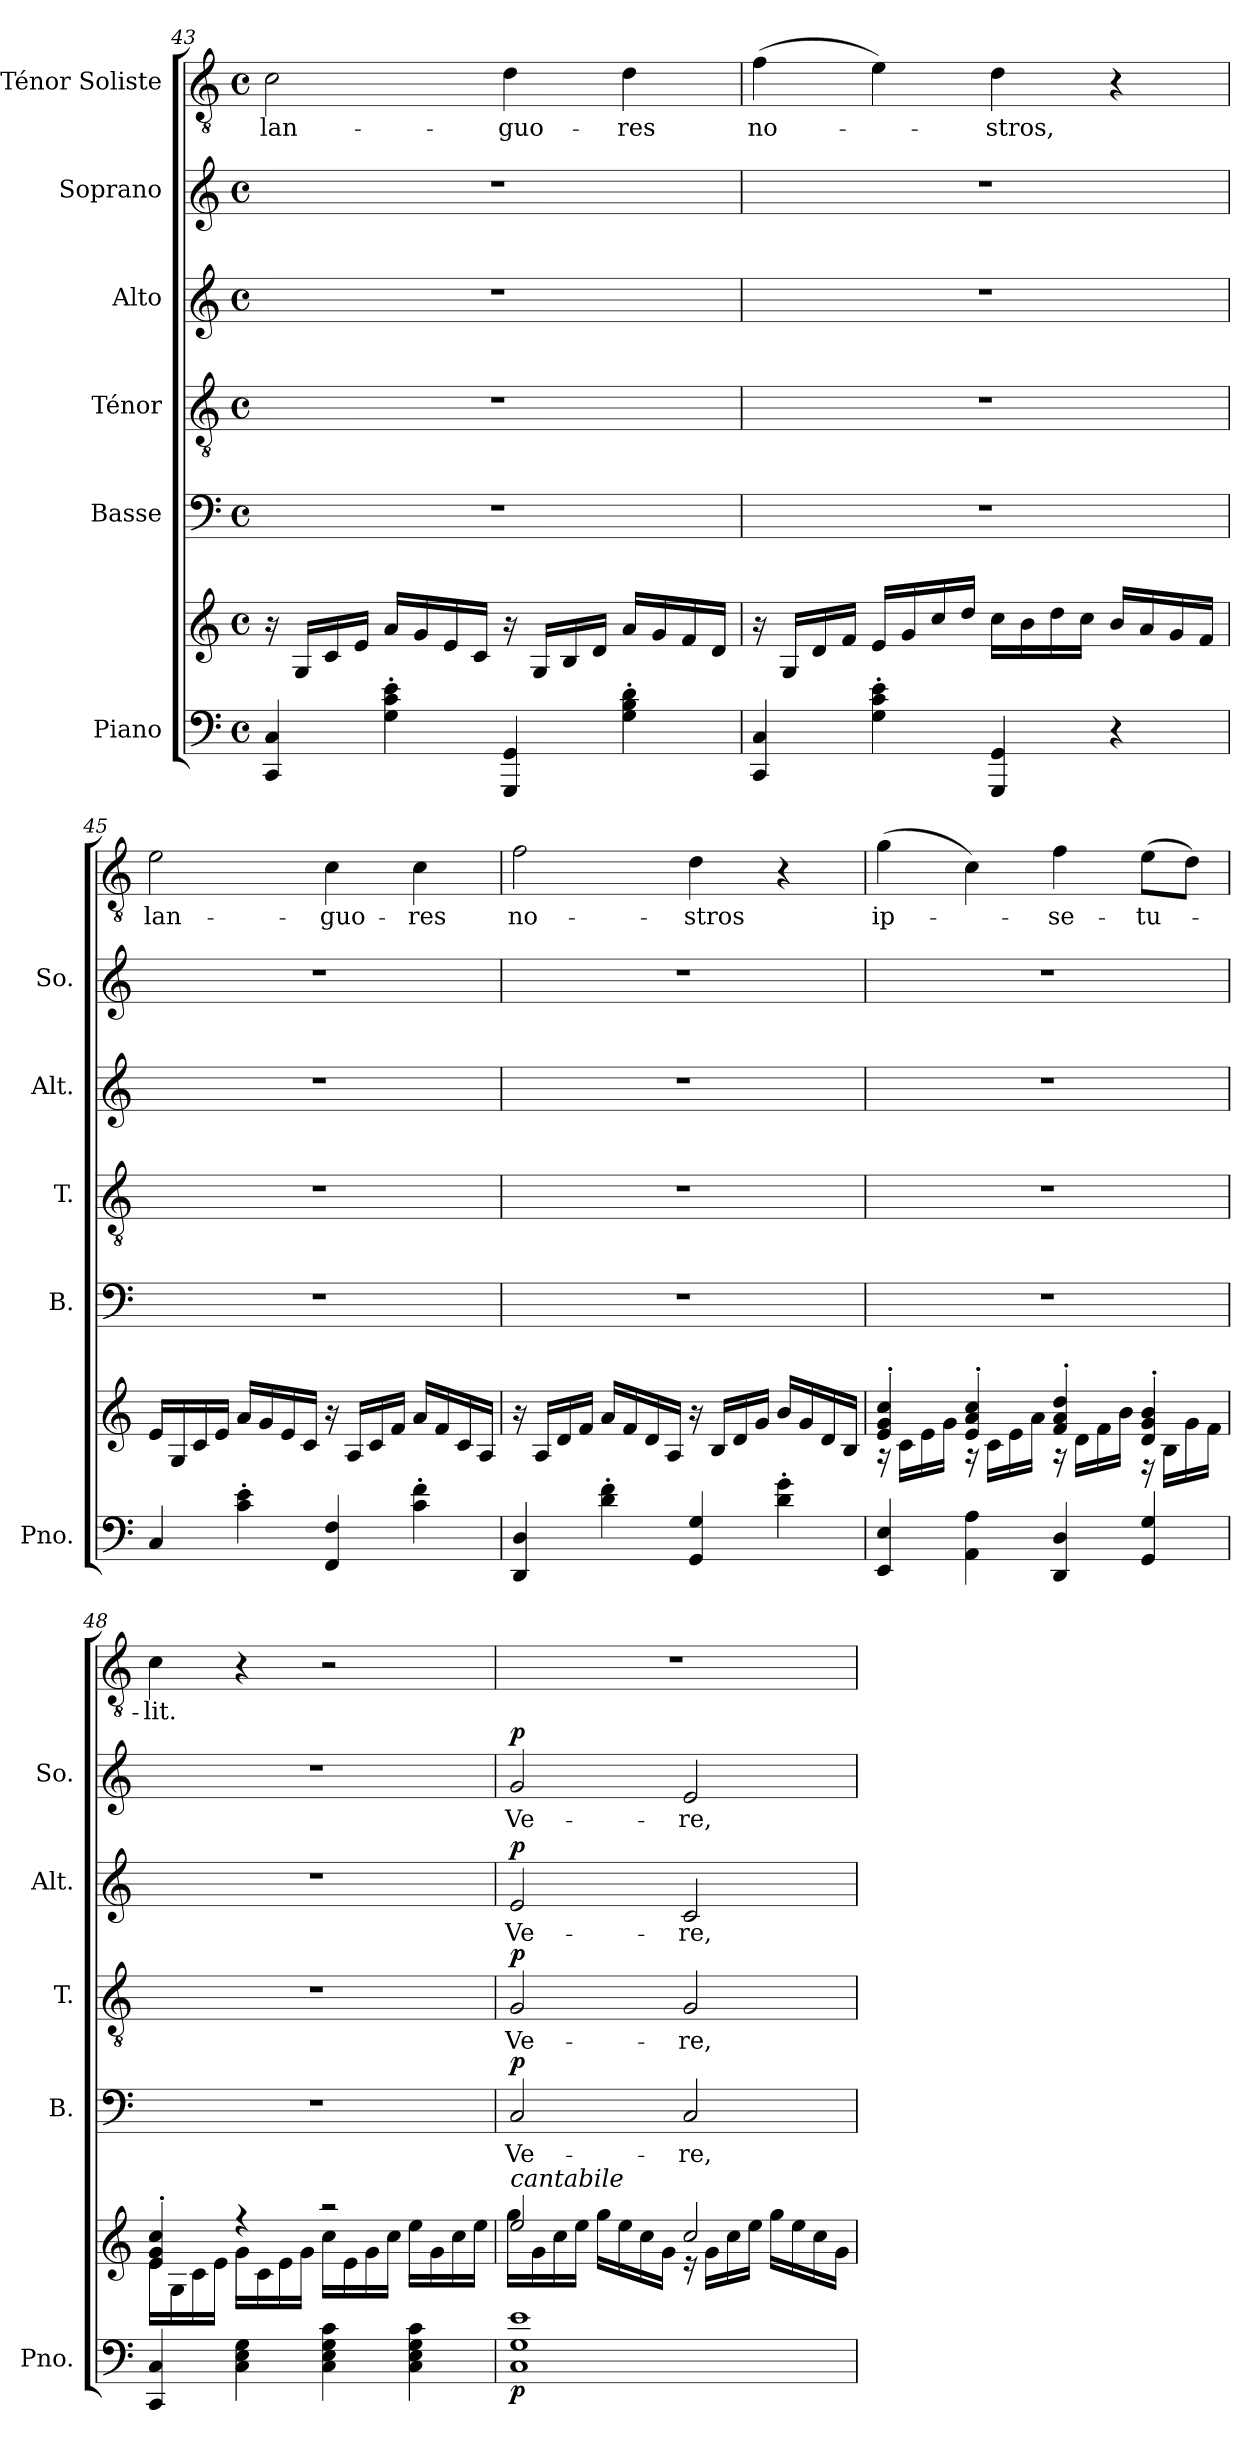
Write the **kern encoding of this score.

**kern	**kern	**dynam	**kern	**text	**dynam	**kern	**text	**dynam	**kern	**text	**dynam	**kern	**text	**dynam	**kern	**text
*part6	*part6	*part6	*part5	*part5	*part5	*part4	*part4	*part4	*part3	*part3	*part3	*part2	*part2	*part2	*part1	*part1
*staff7	*staff6	*staff6/7	*staff5	*staff5	*staff5	*staff4	*staff4	*staff4	*staff3	*staff3	*staff3	*staff2	*staff2	*staff2	*staff1	*staff1
*I"Piano	*	*	*I"Basse	*	*	*I"Ténor	*	*	*I"Alto	*	*	*I"Soprano	*	*	*I"Ténor Soliste	*
*I'Pno.	*	*	*I'B.	*	*	*I'T.	*	*	*I'Alt.	*	*	*I'So.	*	*	*	*
*clefF4	*clefG2	*	*clefF4	*	*	*clefGv2	*	*	*clefG2	*	*	*clefG2	*	*	*clefGv2	*
*k[]	*k[]	*	*k[]	*	*	*k[]	*	*	*k[]	*	*	*k[]	*	*	*k[]	*
*M4/4	*M4/4	*	*M4/4	*	*	*M4/4	*	*	*M4/4	*	*	*M4/4	*	*	*M4/4	*
*met(c)	*met(c)	*	*met(c)	*	*	*met(c)	*	*	*met(c)	*	*	*met(c)	*	*	*met(c)	*
=43	=43	=43	=43	=43	=43	=43	=43	=43	=43	=43	=43	=43	=43	=43	=43	=43
!	!	!	!	!	!	!	!	!	!	!	!	!	!	!	!	!LO:LY:b
4CC/ 4C/	16r	.	1r	.	.	1r	.	.	1r	.	.	1r	.	.	2c\	lan-
.	16G/LL	.	.	.	.	.	.	.	.	.	.	.	.	.	.	.
.	16c/	.	.	.	.	.	.	.	.	.	.	.	.	.	.	.
.	16e/JJ	.	.	.	.	.	.	.	.	.	.	.	.	.	.	.
4G\' 4c\' 4e\'	16a/LL	.	.	.	.	.	.	.	.	.	.	.	.	.	.	.
.	16g/	.	.	.	.	.	.	.	.	.	.	.	.	.	.	.
.	16e/	.	.	.	.	.	.	.	.	.	.	.	.	.	.	.
.	16c/JJ	.	.	.	.	.	.	.	.	.	.	.	.	.	.	.
!	!	!	!	!	!	!	!	!	!	!	!	!	!	!	!	!LO:LY:b
4GGG/ 4GG/	16r	.	.	.	.	.	.	.	.	.	.	.	.	.	4d\	-guo-
.	16G/LL	.	.	.	.	.	.	.	.	.	.	.	.	.	.	.
.	16B/	.	.	.	.	.	.	.	.	.	.	.	.	.	.	.
.	16d/JJ	.	.	.	.	.	.	.	.	.	.	.	.	.	.	.
!	!	!	!	!	!	!	!	!	!	!	!	!	!	!	!	!LO:LY:b
4G\' 4B\' 4d\'	16a/LL	.	.	.	.	.	.	.	.	.	.	.	.	.	4d\	-res
.	16g/	.	.	.	.	.	.	.	.	.	.	.	.	.	.	.
.	16f/	.	.	.	.	.	.	.	.	.	.	.	.	.	.	.
.	16d/JJ	.	.	.	.	.	.	.	.	.	.	.	.	.	.	.
!!LO:PB:g=z
=44	=44	=44	=44	=44	=44	=44	=44	=44	=44	=44	=44	=44	=44	=44	=44	=44
!	!	!	!	!	!	!	!	!	!	!	!	!	!	!	!	!LO:LY:b
4CC/ 4C/	16r	.	1r	.	.	1r	.	.	1r	.	.	1r	.	.	(4f\	no-
.	16G/LL	.	.	.	.	.	.	.	.	.	.	.	.	.	.	.
.	16d/	.	.	.	.	.	.	.	.	.	.	.	.	.	.	.
.	16f/JJ	.	.	.	.	.	.	.	.	.	.	.	.	.	.	.
4G\' 4c\' 4e\'	16e/LL	.	.	.	.	.	.	.	.	.	.	.	.	.	4e\)	.
.	16g/	.	.	.	.	.	.	.	.	.	.	.	.	.	.	.
.	16cc/	.	.	.	.	.	.	.	.	.	.	.	.	.	.	.
.	16dd/JJ	.	.	.	.	.	.	.	.	.	.	.	.	.	.	.
!	!	!	!	!	!	!	!	!	!	!	!	!	!	!	!	!LO:LY:b
4GGG/ 4GG/	16cc\LL	.	.	.	.	.	.	.	.	.	.	.	.	.	4d\	-stros,
.	16b\	.	.	.	.	.	.	.	.	.	.	.	.	.	.	.
.	16dd\	.	.	.	.	.	.	.	.	.	.	.	.	.	.	.
.	16cc\JJ	.	.	.	.	.	.	.	.	.	.	.	.	.	.	.
4r	16b/LL	.	.	.	.	.	.	.	.	.	.	.	.	.	4r	.
.	16a/	.	.	.	.	.	.	.	.	.	.	.	.	.	.	.
.	16g/	.	.	.	.	.	.	.	.	.	.	.	.	.	.	.
.	16f/JJ	.	.	.	.	.	.	.	.	.	.	.	.	.	.	.
=45	=45	=45	=45	=45	=45	=45	=45	=45	=45	=45	=45	=45	=45	=45	=45	=45
!	!	!	!	!	!	!	!	!	!	!	!	!	!	!	!	!LO:LY:b
4C/	16e/LL	.	1r	.	.	1r	.	.	1r	.	.	1r	.	.	2e\	lan-
.	16G/	.	.	.	.	.	.	.	.	.	.	.	.	.	.	.
.	16c/	.	.	.	.	.	.	.	.	.	.	.	.	.	.	.
.	16e/JJ	.	.	.	.	.	.	.	.	.	.	.	.	.	.	.
4c\' 4e\'	16a/LL	.	.	.	.	.	.	.	.	.	.	.	.	.	.	.
.	16g/	.	.	.	.	.	.	.	.	.	.	.	.	.	.	.
.	16e/	.	.	.	.	.	.	.	.	.	.	.	.	.	.	.
.	16c/JJ	.	.	.	.	.	.	.	.	.	.	.	.	.	.	.
!	!	!	!	!	!	!	!	!	!	!	!	!	!	!	!	!LO:LY:b
4FF/ 4F/	16r	.	.	.	.	.	.	.	.	.	.	.	.	.	4c\	-guo-
.	16A/LL	.	.	.	.	.	.	.	.	.	.	.	.	.	.	.
.	16c/	.	.	.	.	.	.	.	.	.	.	.	.	.	.	.
.	16f/JJ	.	.	.	.	.	.	.	.	.	.	.	.	.	.	.
!	!	!	!	!	!	!	!	!	!	!	!	!	!	!	!	!LO:LY:b
4c\' 4f\'	16a/LL	.	.	.	.	.	.	.	.	.	.	.	.	.	4c\	-res
.	16f/	.	.	.	.	.	.	.	.	.	.	.	.	.	.	.
.	16c/	.	.	.	.	.	.	.	.	.	.	.	.	.	.	.
.	16A/JJ	.	.	.	.	.	.	.	.	.	.	.	.	.	.	.
=46	=46	=46	=46	=46	=46	=46	=46	=46	=46	=46	=46	=46	=46	=46	=46	=46
!	!	!	!	!	!	!	!	!	!	!	!	!	!	!	!	!LO:LY:b
4DD/ 4D/	16r	.	1r	.	.	1r	.	.	1r	.	.	1r	.	.	2f\	no-
.	16A/LL	.	.	.	.	.	.	.	.	.	.	.	.	.	.	.
.	16d/	.	.	.	.	.	.	.	.	.	.	.	.	.	.	.
.	16f/JJ	.	.	.	.	.	.	.	.	.	.	.	.	.	.	.
4d\' 4f\'	16a/LL	.	.	.	.	.	.	.	.	.	.	.	.	.	.	.
.	16f/	.	.	.	.	.	.	.	.	.	.	.	.	.	.	.
.	16d/	.	.	.	.	.	.	.	.	.	.	.	.	.	.	.
.	16A/JJ	.	.	.	.	.	.	.	.	.	.	.	.	.	.	.
!	!	!	!	!	!	!	!	!	!	!	!	!	!	!	!	!LO:LY:b
4GG/ 4G/	16r	.	.	.	.	.	.	.	.	.	.	.	.	.	4d\	-stros
.	16B/LL	.	.	.	.	.	.	.	.	.	.	.	.	.	.	.
.	16d/	.	.	.	.	.	.	.	.	.	.	.	.	.	.	.
.	16g/JJ	.	.	.	.	.	.	.	.	.	.	.	.	.	.	.
4d\' 4g\'	16b/LL	.	.	.	.	.	.	.	.	.	.	.	.	.	4r	.
.	16g/	.	.	.	.	.	.	.	.	.	.	.	.	.	.	.
.	16d/	.	.	.	.	.	.	.	.	.	.	.	.	.	.	.
.	16B/JJ	.	.	.	.	.	.	.	.	.	.	.	.	.	.	.
!!LO:PB:g=z
=47	=47	=47	=47	=47	=47	=47	=47	=47	=47	=47	=47	=47	=47	=47	=47	=47
*	*^	*	*	*	*	*	*	*	*	*	*	*	*	*	*	*
!	!	!	!	!	!	!	!	!	!	!	!	!	!	!	!	!	!LO:LY:b
4EE/ 4E/	4e/' 4g/' 4cc/'	16r	.	1r	.	.	1r	.	.	1r	.	.	1r	.	.	(4g\	ip-
.	.	16c\LL	.	.	.	.	.	.	.	.	.	.	.	.	.	.	.
.	.	16e\	.	.	.	.	.	.	.	.	.	.	.	.	.	.	.
.	.	16g\JJ	.	.	.	.	.	.	.	.	.	.	.	.	.	.	.
4AA\ 4A\	4e/' 4a/' 4cc/'	16r	.	.	.	.	.	.	.	.	.	.	.	.	.	4c\)	.
.	.	16c\LL	.	.	.	.	.	.	.	.	.	.	.	.	.	.	.
.	.	16e\	.	.	.	.	.	.	.	.	.	.	.	.	.	.	.
.	.	16a\JJ	.	.	.	.	.	.	.	.	.	.	.	.	.	.	.
!	!	!	!	!	!	!	!	!	!	!	!	!	!	!	!	!	!LO:LY:b
4DD/ 4D/	4f/' 4a/' 4dd/'	16r	.	.	.	.	.	.	.	.	.	.	.	.	.	4f\	-se-
.	.	16d\LL	.	.	.	.	.	.	.	.	.	.	.	.	.	.	.
.	.	16f\	.	.	.	.	.	.	.	.	.	.	.	.	.	.	.
.	.	16b\JJ	.	.	.	.	.	.	.	.	.	.	.	.	.	.	.
!	!	!	!	!	!	!	!	!	!	!	!	!	!	!	!	!	!LO:LY:b
4GG/ 4G/	4d/' 4g/' 4b/'	16r	.	.	.	.	.	.	.	.	.	.	.	.	.	(8e\L	-tu-
.	.	16B\LL	.	.	.	.	.	.	.	.	.	.	.	.	.	.	.
.	.	16g\	.	.	.	.	.	.	.	.	.	.	.	.	.	8d\J)	.
.	.	16f\JJ	.	.	.	.	.	.	.	.	.	.	.	.	.	.	.
=48	=48	=48	=48	=48	=48	=48	=48	=48	=48	=48	=48	=48	=48	=48	=48	=48	=48
!	!	!	!	!	!	!	!	!	!	!	!	!	!	!	!	!	!LO:LY:b
4CC/ 4C/	4e/' 4g/' 4cc/'	16e\LL	.	1r	.	.	1r	.	.	1r	.	.	1r	.	.	4c\	-lit.
.	.	16G\	.	.	.	.	.	.	.	.	.	.	.	.	.	.	.
.	.	16c\	.	.	.	.	.	.	.	.	.	.	.	.	.	.	.
.	.	16e\JJ	.	.	.	.	.	.	.	.	.	.	.	.	.	.	.
4C\ 4E\ 4G\	4r	16g\LL	.	.	.	.	.	.	.	.	.	.	.	.	.	4r	.
.	.	16c\	.	.	.	.	.	.	.	.	.	.	.	.	.	.	.
.	.	16e\	.	.	.	.	.	.	.	.	.	.	.	.	.	.	.
.	.	16g\JJ	.	.	.	.	.	.	.	.	.	.	.	.	.	.	.
4C\ 4E\ 4G\ 4c\	2r	16cc\LL	.	.	.	.	.	.	.	.	.	.	.	.	.	2r	.
.	.	16e\	.	.	.	.	.	.	.	.	.	.	.	.	.	.	.
.	.	16g\	.	.	.	.	.	.	.	.	.	.	.	.	.	.	.
.	.	16cc\JJ	.	.	.	.	.	.	.	.	.	.	.	.	.	.	.
4C\ 4E\ 4G\ 4c\	.	16ee\LL	.	.	.	.	.	.	.	.	.	.	.	.	.	.	.
.	.	16g\	.	.	.	.	.	.	.	.	.	.	.	.	.	.	.
.	.	16cc\	.	.	.	.	.	.	.	.	.	.	.	.	.	.	.
.	.	16ee\JJ	.	.	.	.	.	.	.	.	.	.	.	.	.	.	.
=49	=49	=49	=49	=49	=49	=49	=49	=49	=49	=49	=49	=49	=49	=49	=49	=49	=49
!	!LO:TX:a:i:t=cantabile	!	!	!	!	!	!	!	!	!	!	!	!	!	!	!	!
!	!	!	!LO:DY:b=2	!	!LO:LY:b	!LO:DY:b	!	!LO:LY:b	!LO:DY:b	!	!LO:LY:b	!LO:DY:b	!	!LO:LY:b	!LO:DY:b	!	!
1C 1G 1e	2ee/	16gg\LL	p	2C/	Ve-	p	2G/	Ve-	p	2e/	Ve-	p	2g/	Ve-	p	1r	.
.	.	16g\	.	.	.	.	.	.	.	.	.	.	.	.	.	.	.
.	.	16cc\	.	.	.	.	.	.	.	.	.	.	.	.	.	.	.
.	.	16ee\JJ	.	.	.	.	.	.	.	.	.	.	.	.	.	.	.
.	.	16gg\LL	.	.	.	.	.	.	.	.	.	.	.	.	.	.	.
.	.	16ee\	.	.	.	.	.	.	.	.	.	.	.	.	.	.	.
.	.	16cc\	.	.	.	.	.	.	.	.	.	.	.	.	.	.	.
.	.	16g\JJ	.	.	.	.	.	.	.	.	.	.	.	.	.	.	.
!	!	!	!	!	!LO:LY:b	!	!	!LO:LY:b	!	!	!LO:LY:b	!	!	!LO:LY:b	!	!	!
.	2cc/	16r	.	2C/	-re,-	.	2G/	-re,-	.	2c/	-re,-	.	2e/	-re,-	.	.	.
.	.	16g\LL	.	.	.	.	.	.	.	.	.	.	.	.	.	.	.
.	.	16cc\	.	.	.	.	.	.	.	.	.	.	.	.	.	.	.
.	.	16ee\JJ	.	.	.	.	.	.	.	.	.	.	.	.	.	.	.
.	.	16gg\LL	.	.	.	.	.	.	.	.	.	.	.	.	.	.	.
.	.	16ee\	.	.	.	.	.	.	.	.	.	.	.	.	.	.	.
.	.	16cc\	.	.	.	.	.	.	.	.	.	.	.	.	.	.	.
.	.	16g\JJ	.	.	.	.	.	.	.	.	.	.	.	.	.	.	.
*	*v	*v	*	*	*	*	*	*	*	*	*	*	*	*	*	*	*
=	=	=	=	=	=	=	=	=	=	=	=	=	=	=	=	=
*-	*-	*-	*-	*-	*-	*-	*-	*-	*-	*-	*-	*-	*-	*-	*-	*-
